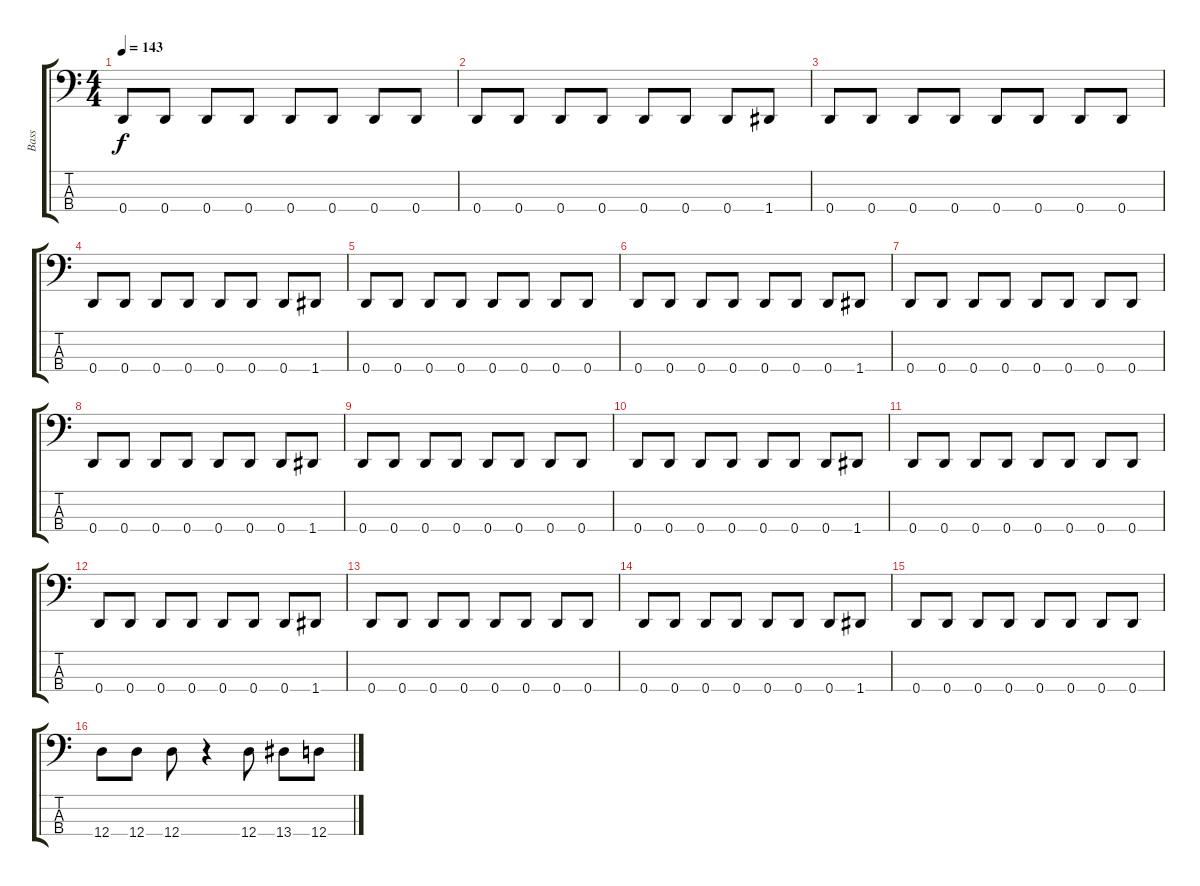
\track ("Bass" "Bass") {instrument electricbasspick}
\staff {score tabs}
\tuning (G2 D2 A1 D1) {hide}
\ts (4 4)
\tempo 143
\clef f4
\ks c
0.4.8{dy f} 0.4.8 0.4.8 0.4.8 0.4.8 0.4.8 0.4.8 0.4.8 |
0.4.8 0.4.8 0.4.8 0.4.8 0.4.8 0.4.8 0.4.8 1.4.8 |
0.4.8 0.4.8 0.4.8 0.4.8 0.4.8 0.4.8 0.4.8 0.4.8 |
0.4.8 0.4.8 0.4.8 0.4.8 0.4.8 0.4.8 0.4.8 1.4.8 |
0.4.8 0.4.8 0.4.8 0.4.8 0.4.8 0.4.8 0.4.8 0.4.8 |
0.4.8 0.4.8 0.4.8 0.4.8 0.4.8 0.4.8 0.4.8 1.4.8 |
0.4.8 0.4.8 0.4.8 0.4.8 0.4.8 0.4.8 0.4.8 0.4.8 |
0.4.8 0.4.8 0.4.8 0.4.8 0.4.8 0.4.8 0.4.8 1.4.8 |
0.4.8 0.4.8 0.4.8 0.4.8 0.4.8 0.4.8 0.4.8 0.4.8 |
0.4.8 0.4.8 0.4.8 0.4.8 0.4.8 0.4.8 0.4.8 1.4.8 |
0.4.8 0.4.8 0.4.8 0.4.8 0.4.8 0.4.8 0.4.8 0.4.8 |
0.4.8 0.4.8 0.4.8 0.4.8 0.4.8 0.4.8 0.4.8 1.4.8 |
0.4.8 0.4.8 0.4.8 0.4.8 0.4.8 0.4.8 0.4.8 0.4.8 |
0.4.8 0.4.8 0.4.8 0.4.8 0.4.8 0.4.8 0.4.8 1.4.8 |
0.4.8 0.4.8 0.4.8 0.4.8 0.4.8 0.4.8 0.4.8 0.4.8 |
12.4.8 12.4.8 12.4.8 r.4 12.4.8 13.4.8 12.4.8
